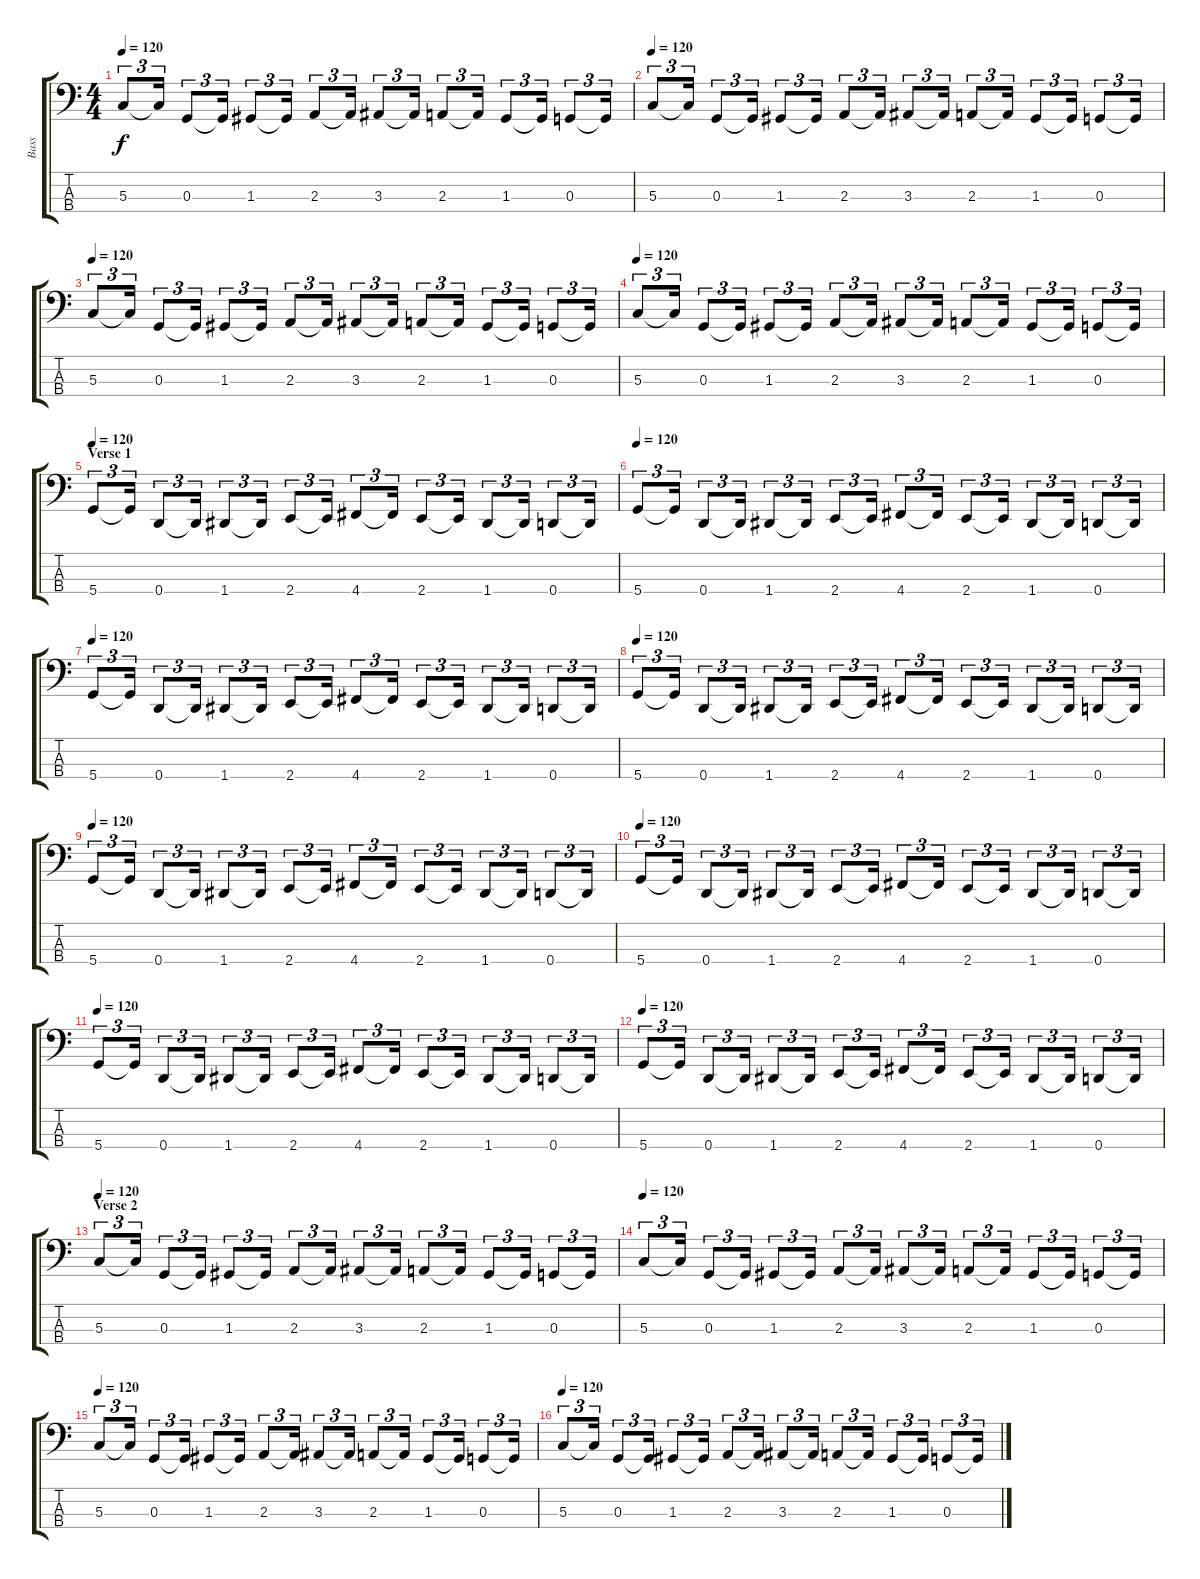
\track ("Bass" "Bass") {instrument electricbassfinger}
\staff {score tabs}
\tuning (F2 C2 G1 D1) {hide}
\ts (4 4)
\tempo 120
\clef f4
\ks c
5.3.8{tu (3 2) dy f} 5.3{t}.16{tu (3 2)} 0.3.8{tu (3 2)} 0.3{t}.16{tu (3 2)} 1.3.8{tu (3 2)} 1.3{t}.16{tu (3 2)} 2.3.8{tu (3 2)} 2.3{t}.16{tu (3 2)} 3.3.8{tu (3 2)} 3.3{t}.16{tu (3 2)} 2.3.8{tu (3 2)} 2.3{t}.16{tu (3 2)} 1.3.8{tu (3 2)} 1.3{t}.16{tu (3 2)} 0.3.8{tu (3 2)} 0.3{t}.16{tu (3 2)} |
\tempo 120
5.3.8{tu (3 2)} 5.3{t}.16{tu (3 2)} 0.3.8{tu (3 2)} 0.3{t}.16{tu (3 2)} 1.3.8{tu (3 2)} 1.3{t}.16{tu (3 2)} 2.3.8{tu (3 2)} 2.3{t}.16{tu (3 2)} 3.3.8{tu (3 2)} 3.3{t}.16{tu (3 2)} 2.3.8{tu (3 2)} 2.3{t}.16{tu (3 2)} 1.3.8{tu (3 2)} 1.3{t}.16{tu (3 2)} 0.3.8{tu (3 2)} 0.3{t}.16{tu (3 2)} |
\tempo 120
5.3.8{tu (3 2)} 5.3{t}.16{tu (3 2)} 0.3.8{tu (3 2)} 0.3{t}.16{tu (3 2)} 1.3.8{tu (3 2)} 1.3{t}.16{tu (3 2)} 2.3.8{tu (3 2)} 2.3{t}.16{tu (3 2)} 3.3.8{tu (3 2)} 3.3{t}.16{tu (3 2)} 2.3.8{tu (3 2)} 2.3{t}.16{tu (3 2)} 1.3.8{tu (3 2)} 1.3{t}.16{tu (3 2)} 0.3.8{tu (3 2)} 0.3{t}.16{tu (3 2)} |
\tempo 120
5.3.8{tu (3 2)} 5.3{t}.16{tu (3 2)} 0.3.8{tu (3 2)} 0.3{t}.16{tu (3 2)} 1.3.8{tu (3 2)} 1.3{t}.16{tu (3 2)} 2.3.8{tu (3 2)} 2.3{t}.16{tu (3 2)} 3.3.8{tu (3 2)} 3.3{t}.16{tu (3 2)} 2.3.8{tu (3 2)} 2.3{t}.16{tu (3 2)} 1.3.8{tu (3 2)} 1.3{t}.16{tu (3 2)} 0.3.8{tu (3 2)} 0.3{t}.16{tu (3 2)} |
\section ("" "Verse 1")
\tempo 120
5.4.8{tu (3 2)} 5.4{t}.16{tu (3 2)} 0.4.8{tu (3 2)} 0.4{t}.16{tu (3 2)} 1.4.8{tu (3 2)} 1.4{t}.16{tu (3 2)} 2.4.8{tu (3 2)} 2.4{t}.16{tu (3 2)} 4.4.8{tu (3 2)} 4.4{t}.16{tu (3 2)} 2.4.8{tu (3 2)} 2.4{t}.16{tu (3 2)} 1.4.8{tu (3 2)} 1.4{t}.16{tu (3 2)} 0.4.8{tu (3 2)} 0.4{t}.16{tu (3 2)} |
\tempo 120
5.4.8{tu (3 2)} 5.4{t}.16{tu (3 2)} 0.4.8{tu (3 2)} 0.4{t}.16{tu (3 2)} 1.4.8{tu (3 2)} 1.4{t}.16{tu (3 2)} 2.4.8{tu (3 2)} 2.4{t}.16{tu (3 2)} 4.4.8{tu (3 2)} 4.4{t}.16{tu (3 2)} 2.4.8{tu (3 2)} 2.4{t}.16{tu (3 2)} 1.4.8{tu (3 2)} 1.4{t}.16{tu (3 2)} 0.4.8{tu (3 2)} 0.4{t}.16{tu (3 2)} |
\tempo 120
5.4.8{tu (3 2)} 5.4{t}.16{tu (3 2)} 0.4.8{tu (3 2)} 0.4{t}.16{tu (3 2)} 1.4.8{tu (3 2)} 1.4{t}.16{tu (3 2)} 2.4.8{tu (3 2)} 2.4{t}.16{tu (3 2)} 4.4.8{tu (3 2)} 4.4{t}.16{tu (3 2)} 2.4.8{tu (3 2)} 2.4{t}.16{tu (3 2)} 1.4.8{tu (3 2)} 1.4{t}.16{tu (3 2)} 0.4.8{tu (3 2)} 0.4{t}.16{tu (3 2)} |
\tempo 120
5.4.8{tu (3 2)} 5.4{t}.16{tu (3 2)} 0.4.8{tu (3 2)} 0.4{t}.16{tu (3 2)} 1.4.8{tu (3 2)} 1.4{t}.16{tu (3 2)} 2.4.8{tu (3 2)} 2.4{t}.16{tu (3 2)} 4.4.8{tu (3 2)} 4.4{t}.16{tu (3 2)} 2.4.8{tu (3 2)} 2.4{t}.16{tu (3 2)} 1.4.8{tu (3 2)} 1.4{t}.16{tu (3 2)} 0.4.8{tu (3 2)} 0.4{t}.16{tu (3 2)} |
\tempo 120
5.4.8{tu (3 2)} 5.4{t}.16{tu (3 2)} 0.4.8{tu (3 2)} 0.4{t}.16{tu (3 2)} 1.4.8{tu (3 2)} 1.4{t}.16{tu (3 2)} 2.4.8{tu (3 2)} 2.4{t}.16{tu (3 2)} 4.4.8{tu (3 2)} 4.4{t}.16{tu (3 2)} 2.4.8{tu (3 2)} 2.4{t}.16{tu (3 2)} 1.4.8{tu (3 2)} 1.4{t}.16{tu (3 2)} 0.4.8{tu (3 2)} 0.4{t}.16{tu (3 2)} |
\tempo 120
5.4.8{tu (3 2)} 5.4{t}.16{tu (3 2)} 0.4.8{tu (3 2)} 0.4{t}.16{tu (3 2)} 1.4.8{tu (3 2)} 1.4{t}.16{tu (3 2)} 2.4.8{tu (3 2)} 2.4{t}.16{tu (3 2)} 4.4.8{tu (3 2)} 4.4{t}.16{tu (3 2)} 2.4.8{tu (3 2)} 2.4{t}.16{tu (3 2)} 1.4.8{tu (3 2)} 1.4{t}.16{tu (3 2)} 0.4.8{tu (3 2)} 0.4{t}.16{tu (3 2)} |
\tempo 120
5.4.8{tu (3 2)} 5.4{t}.16{tu (3 2)} 0.4.8{tu (3 2)} 0.4{t}.16{tu (3 2)} 1.4.8{tu (3 2)} 1.4{t}.16{tu (3 2)} 2.4.8{tu (3 2)} 2.4{t}.16{tu (3 2)} 4.4.8{tu (3 2)} 4.4{t}.16{tu (3 2)} 2.4.8{tu (3 2)} 2.4{t}.16{tu (3 2)} 1.4.8{tu (3 2)} 1.4{t}.16{tu (3 2)} 0.4.8{tu (3 2)} 0.4{t}.16{tu (3 2)} |
\tempo 120
5.4.8{tu (3 2)} 5.4{t}.16{tu (3 2)} 0.4.8{tu (3 2)} 0.4{t}.16{tu (3 2)} 1.4.8{tu (3 2)} 1.4{t}.16{tu (3 2)} 2.4.8{tu (3 2)} 2.4{t}.16{tu (3 2)} 4.4.8{tu (3 2)} 4.4{t}.16{tu (3 2)} 2.4.8{tu (3 2)} 2.4{t}.16{tu (3 2)} 1.4.8{tu (3 2)} 1.4{t}.16{tu (3 2)} 0.4.8{tu (3 2)} 0.4{t}.16{tu (3 2)} |
\section ("" "Verse 2")
\tempo 120
5.3.8{tu (3 2)} 5.3{t}.16{tu (3 2)} 0.3.8{tu (3 2)} 0.3{t}.16{tu (3 2)} 1.3.8{tu (3 2)} 1.3{t}.16{tu (3 2)} 2.3.8{tu (3 2)} 2.3{t}.16{tu (3 2)} 3.3.8{tu (3 2)} 3.3{t}.16{tu (3 2)} 2.3.8{tu (3 2)} 2.3{t}.16{tu (3 2)} 1.3.8{tu (3 2)} 1.3{t}.16{tu (3 2)} 0.3.8{tu (3 2)} 0.3{t}.16{tu (3 2)} |
\tempo 120
5.3.8{tu (3 2)} 5.3{t}.16{tu (3 2)} 0.3.8{tu (3 2)} 0.3{t}.16{tu (3 2)} 1.3.8{tu (3 2)} 1.3{t}.16{tu (3 2)} 2.3.8{tu (3 2)} 2.3{t}.16{tu (3 2)} 3.3.8{tu (3 2)} 3.3{t}.16{tu (3 2)} 2.3.8{tu (3 2)} 2.3{t}.16{tu (3 2)} 1.3.8{tu (3 2)} 1.3{t}.16{tu (3 2)} 0.3.8{tu (3 2)} 0.3{t}.16{tu (3 2)} |
\tempo 120
5.3.8{tu (3 2)} 5.3{t}.16{tu (3 2)} 0.3.8{tu (3 2)} 0.3{t}.16{tu (3 2)} 1.3.8{tu (3 2)} 1.3{t}.16{tu (3 2)} 2.3.8{tu (3 2)} 2.3{t}.16{tu (3 2)} 3.3.8{tu (3 2)} 3.3{t}.16{tu (3 2)} 2.3.8{tu (3 2)} 2.3{t}.16{tu (3 2)} 1.3.8{tu (3 2)} 1.3{t}.16{tu (3 2)} 0.3.8{tu (3 2)} 0.3{t}.16{tu (3 2)} |
\tempo 120
5.3.8{tu (3 2)} 5.3{t}.16{tu (3 2)} 0.3.8{tu (3 2)} 0.3{t}.16{tu (3 2)} 1.3.8{tu (3 2)} 1.3{t}.16{tu (3 2)} 2.3.8{tu (3 2)} 2.3{t}.16{tu (3 2)} 3.3.8{tu (3 2)} 3.3{t}.16{tu (3 2)} 2.3.8{tu (3 2)} 2.3{t}.16{tu (3 2)} 1.3.8{tu (3 2)} 1.3{t}.16{tu (3 2)} 0.3.8{tu (3 2)} 0.3{t}.16{tu (3 2)}
